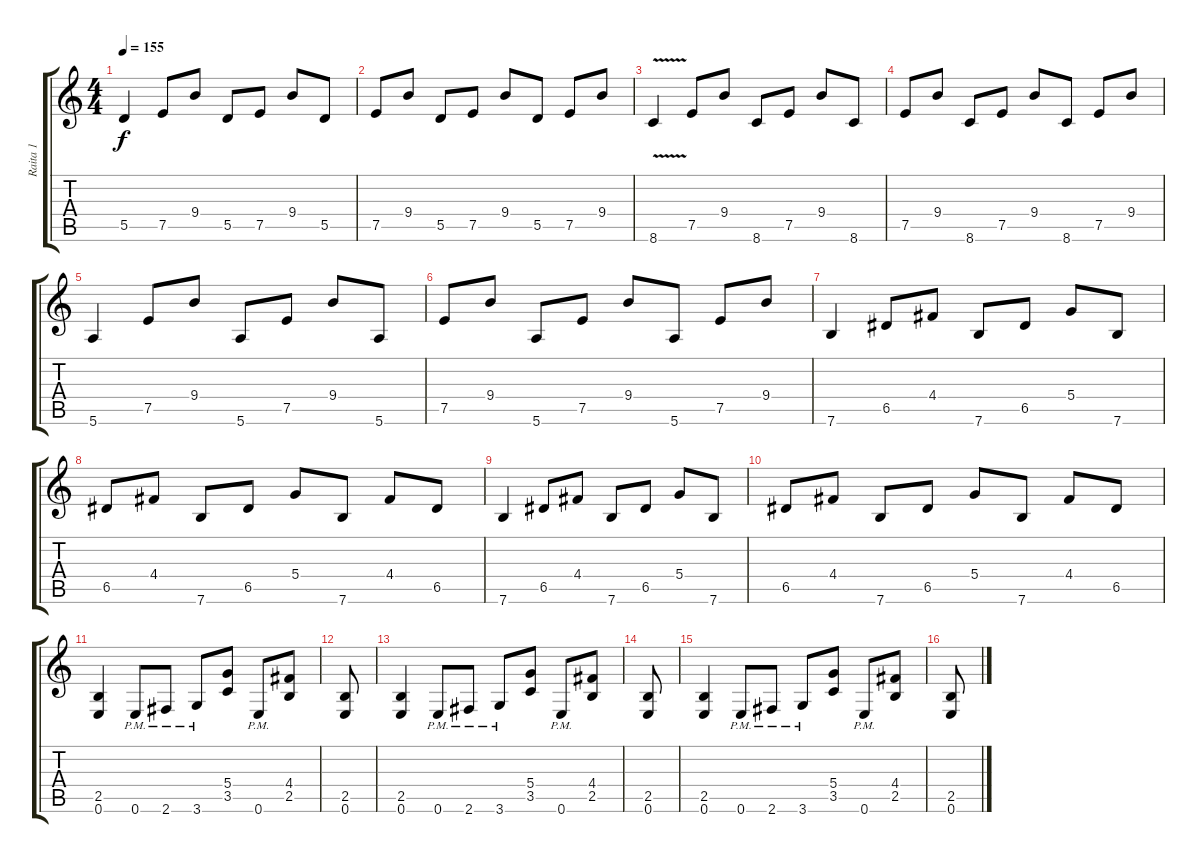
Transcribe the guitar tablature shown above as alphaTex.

\track ("Raita 1" "Raita 1") {instrument overdrivenguitar}
\staff {score tabs}
\tuning (E4 B3 G3 D3 A2 E2) {hide}
\ts (4 4)
\tempo 155
\clef g2
\ks c
5.5.4{dy f} 7.5.8 9.4.8 5.5.8 7.5.8 9.4.8 5.5.8 |
7.5.8 9.4.8 5.5.8 7.5.8 9.4.8 5.5.8 7.5.8 9.4.8 |
8.6{v}.4 7.5.8 9.4.8 8.6.8 7.5.8 9.4.8 8.6.8 |
7.5.8 9.4.8 8.6.8 7.5.8 9.4.8 8.6.8 7.5.8 9.4.8 |
5.6.4 7.5.8 9.4.8 5.6.8 7.5.8 9.4.8 5.6.8 |
7.5.8 9.4.8 5.6.8 7.5.8 9.4.8 5.6.8 7.5.8 9.4.8 |
7.6.4 6.5.8 4.4.8 7.6.8 6.5.8 5.4.8 7.6.8 |
6.5.8 4.4.8 7.6.8 6.5.8 5.4.8 7.6.8 4.4.8 6.5.8 |
7.6.4 6.5.8 4.4.8 7.6.8 6.5.8 5.4.8 7.6.8 |
6.5.8 4.4.8 7.6.8 6.5.8 5.4.8 7.6.8 4.4.8 6.5.8 |
(2.5 0.6).4 0.6{pm}.8 2.6{pm}.8 3.6{pm}.8 (5.4 3.5).8 0.6{pm}.8 (4.4 2.5).8 |
(2.5 0.6).8 |
(2.5 0.6).4 0.6{pm}.8 2.6{pm}.8 3.6{pm}.8 (5.4 3.5).8 0.6{pm}.8 (4.4 2.5).8 |
(2.5 0.6).8 |
(2.5 0.6).4 0.6{pm}.8 2.6{pm}.8 3.6{pm}.8 (5.4 3.5).8 0.6{pm}.8 (4.4 2.5).8 |
(2.5 0.6).8
